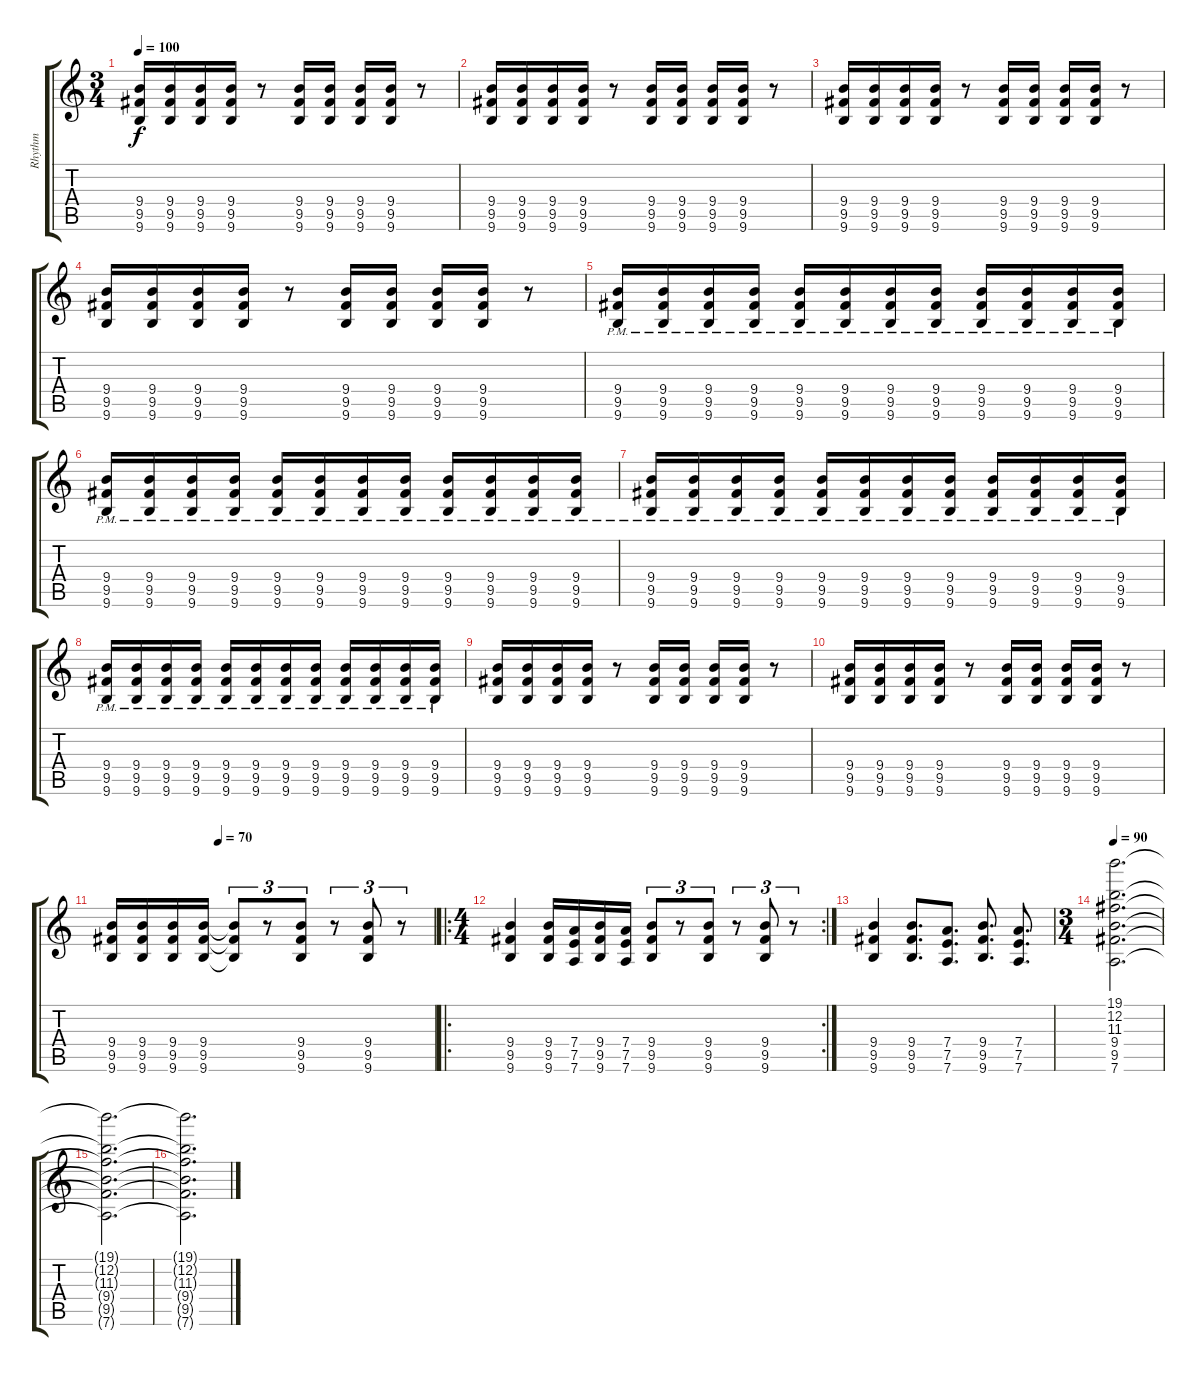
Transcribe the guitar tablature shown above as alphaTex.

\track ("Rhythm" "Rhythm") {instrument overdrivenguitar}
\staff {score tabs}
\tuning (E4 B3 G3 D3 A2 D2) {hide}
\ts (3 4)
\tempo 100
\clef g2
\ks c
(9.4 9.5 9.6).16{dy f} (9.4 9.5 9.6).16 (9.4 9.5 9.6).16 (9.4 9.5 9.6).16 r.8 (9.4 9.5 9.6).16 (9.4 9.5 9.6).16 (9.4 9.5 9.6).16 (9.4 9.5 9.6).16 r.8 |
(9.4 9.5 9.6).16 (9.4 9.5 9.6).16 (9.4 9.5 9.6).16 (9.4 9.5 9.6).16 r.8 (9.4 9.5 9.6).16 (9.4 9.5 9.6).16 (9.4 9.5 9.6).16 (9.4 9.5 9.6).16 r.8 |
(9.4 9.5 9.6).16 (9.4 9.5 9.6).16 (9.4 9.5 9.6).16 (9.4 9.5 9.6).16 r.8 (9.4 9.5 9.6).16 (9.4 9.5 9.6).16 (9.4 9.5 9.6).16 (9.4 9.5 9.6).16 r.8 |
(9.4 9.5 9.6).16 (9.4 9.5 9.6).16 (9.4 9.5 9.6).16 (9.4 9.5 9.6).16 r.8 (9.4 9.5 9.6).16 (9.4 9.5 9.6).16 (9.4 9.5 9.6).16 (9.4 9.5 9.6).16 r.8 |
(9.4{pm} 9.5{pm} 9.6{pm}).16 (9.4{pm} 9.5{pm} 9.6{pm}).16 (9.4{pm} 9.5{pm} 9.6{pm}).16 (9.4{pm} 9.5{pm} 9.6{pm}).16 (9.4{pm} 9.5{pm} 9.6{pm}).16 (9.4{pm} 9.5{pm} 9.6{pm}).16 (9.4{pm} 9.5{pm} 9.6{pm}).16 (9.4{pm} 9.5{pm} 9.6{pm}).16 (9.4{pm} 9.5{pm} 9.6{pm}).16 (9.4{pm} 9.5{pm} 9.6{pm}).16 (9.4{pm} 9.5{pm} 9.6{pm}).16 (9.4{pm} 9.5{pm} 9.6{pm}).16 |
(9.4{pm} 9.5{pm} 9.6{pm}).16 (9.4{pm} 9.5{pm} 9.6{pm}).16 (9.4{pm} 9.5{pm} 9.6{pm}).16 (9.4{pm} 9.5{pm} 9.6{pm}).16 (9.4{pm} 9.5{pm} 9.6{pm}).16 (9.4{pm} 9.5{pm} 9.6{pm}).16 (9.4{pm} 9.5{pm} 9.6{pm}).16 (9.4{pm} 9.5{pm} 9.6{pm}).16 (9.4{pm} 9.5{pm} 9.6{pm}).16 (9.4{pm} 9.5{pm} 9.6{pm}).16 (9.4{pm} 9.5{pm} 9.6{pm}).16 (9.4{pm} 9.5{pm} 9.6{pm}).16 |
(9.4{pm} 9.5{pm} 9.6{pm}).16 (9.4{pm} 9.5{pm} 9.6{pm}).16 (9.4{pm} 9.5{pm} 9.6{pm}).16 (9.4{pm} 9.5{pm} 9.6{pm}).16 (9.4{pm} 9.5{pm} 9.6{pm}).16 (9.4{pm} 9.5{pm} 9.6{pm}).16 (9.4{pm} 9.5{pm} 9.6{pm}).16 (9.4{pm} 9.5{pm} 9.6{pm}).16 (9.4{pm} 9.5{pm} 9.6{pm}).16 (9.4{pm} 9.5{pm} 9.6{pm}).16 (9.4{pm} 9.5{pm} 9.6{pm}).16 (9.4{pm} 9.5{pm} 9.6{pm}).16 |
(9.4{pm} 9.5{pm} 9.6{pm}).16 (9.4{pm} 9.5{pm} 9.6{pm}).16 (9.4{pm} 9.5{pm} 9.6{pm}).16 (9.4{pm} 9.5{pm} 9.6{pm}).16 (9.4{pm} 9.5{pm} 9.6{pm}).16 (9.4{pm} 9.5{pm} 9.6{pm}).16 (9.4{pm} 9.5{pm} 9.6{pm}).16 (9.4{pm} 9.5{pm} 9.6{pm}).16 (9.4{pm} 9.5{pm} 9.6{pm}).16 (9.4{pm} 9.5{pm} 9.6{pm}).16 (9.4{pm} 9.5{pm} 9.6{pm}).16 (9.4{pm} 9.5{pm} 9.6{pm}).16 |
(9.4 9.5 9.6).16 (9.4 9.5 9.6).16 (9.4 9.5 9.6).16 (9.4 9.5 9.6).16 r.8 (9.4 9.5 9.6).16 (9.4 9.5 9.6).16 (9.4 9.5 9.6).16 (9.4 9.5 9.6).16 r.8 |
(9.4 9.5 9.6).16 (9.4 9.5 9.6).16 (9.4 9.5 9.6).16 (9.4 9.5 9.6).16 r.8 (9.4 9.5 9.6).16 (9.4 9.5 9.6).16 (9.4 9.5 9.6).16 (9.4 9.5 9.6).16 r.8 |
\tempo (70 0.3333333333333333)
(9.4 9.5 9.6).16 (9.4 9.5 9.6).16 (9.4 9.5 9.6).16 (9.4 9.5 9.6).16 (9.4{t} 9.5{t} 9.6{t}).8{tu (3 2)} r.8{tu (3 2)} (9.4 9.5 9.6).8{tu (3 2)} r.8{tu (3 2)} (9.4 9.5 9.6).8{tu (3 2)} r.8{tu (3 2)} |
\ro
\rc 2
\ts (4 4)
(9.4 9.5 9.6).4 (9.4 9.5 9.6).16 (7.4 7.5 7.6).16 (9.4 9.5 9.6).16 (7.4 7.5 7.6).16 (9.4 9.5 9.6).8{tu (3 2)} r.8{tu (3 2)} (9.4 9.5 9.6).8{tu (3 2)} r.8{tu (3 2)} (9.4 9.5 9.6).8{tu (3 2)} r.8{tu (3 2)} |
(9.4 9.5 9.6).4 (9.4 9.5 9.6).8{d} (7.4 7.5 7.6).8{d} (9.4 9.5 9.6).8{d} (7.4 7.5 7.6).8{d} |
\ts (3 4)
\tempo 90
(19.1 12.2 11.3 9.4 9.5 7.6).2{d} |
(19.1{t} 12.2{t} 11.3{t} 9.4{t} 9.5{t} 7.6{t}).2{d} |
(19.1{t} 12.2{t} 11.3{t} 9.4{t} 9.5{t} 7.6{t}).2{d}
